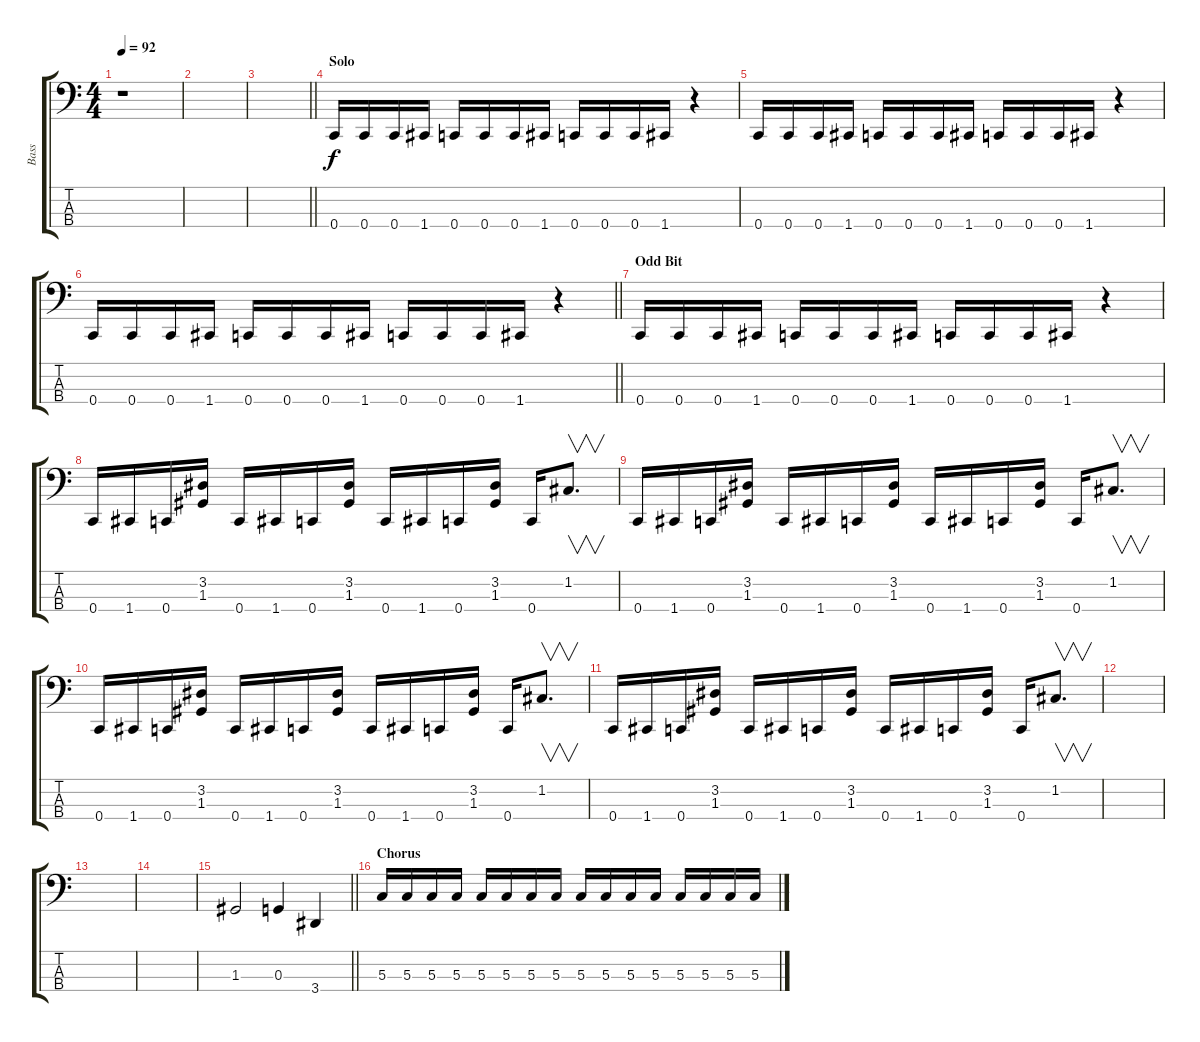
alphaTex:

\track ("Bass" "Bass") {solo instrument electricbassfinger}
\staff {score tabs}
\tuning (F2 C2 G1 C1) {hide}
\ts (4 4)
\tempo 92
\clef f4
\ks c
r.1{dy f} |
|
\barLineRight lightlight
|
\section ("" "Solo")
0.4.16 0.4.16 0.4.16 1.4.16 0.4.16 0.4.16 0.4.16 1.4.16 0.4.16 0.4.16 0.4.16 1.4.16 r.4 |
0.4.16 0.4.16 0.4.16 1.4.16 0.4.16 0.4.16 0.4.16 1.4.16 0.4.16 0.4.16 0.4.16 1.4.16 r.4 |
\barLineRight lightlight
0.4.16 0.4.16 0.4.16 1.4.16 0.4.16 0.4.16 0.4.16 1.4.16 0.4.16 0.4.16 0.4.16 1.4.16 r.4 |
\section ("" "Odd Bit")
0.4.16 0.4.16 0.4.16 1.4.16 0.4.16 0.4.16 0.4.16 1.4.16 0.4.16 0.4.16 0.4.16 1.4.16 r.4 |
0.4.16 1.4.16 0.4.16 (3.2 1.3).16 0.4.16 1.4.16 0.4.16 (3.2 1.3).16 0.4.16 1.4.16 0.4.16 (3.2 1.3).16 0.4.16 1.2.8{v d} |
0.4.16 1.4.16 0.4.16 (3.2 1.3).16 0.4.16 1.4.16 0.4.16 (3.2 1.3).16 0.4.16 1.4.16 0.4.16 (3.2 1.3).16 0.4.16 1.2.8{v d} |
0.4.16 1.4.16 0.4.16 (3.2 1.3).16 0.4.16 1.4.16 0.4.16 (3.2 1.3).16 0.4.16 1.4.16 0.4.16 (3.2 1.3).16 0.4.16 1.2.8{v d} |
0.4.16 1.4.16 0.4.16 (3.2 1.3).16 0.4.16 1.4.16 0.4.16 (3.2 1.3).16 0.4.16 1.4.16 0.4.16 (3.2 1.3).16 0.4.16 1.2.8{v d} |
|
|
|
\barLineRight lightlight
1.3.2 0.3.4 3.4.4 |
\section ("" "Chorus")
5.3.16 5.3.16 5.3.16 5.3.16 5.3.16 5.3.16 5.3.16 5.3.16 5.3.16 5.3.16 5.3.16 5.3.16 5.3.16 5.3.16 5.3.16 5.3.16
